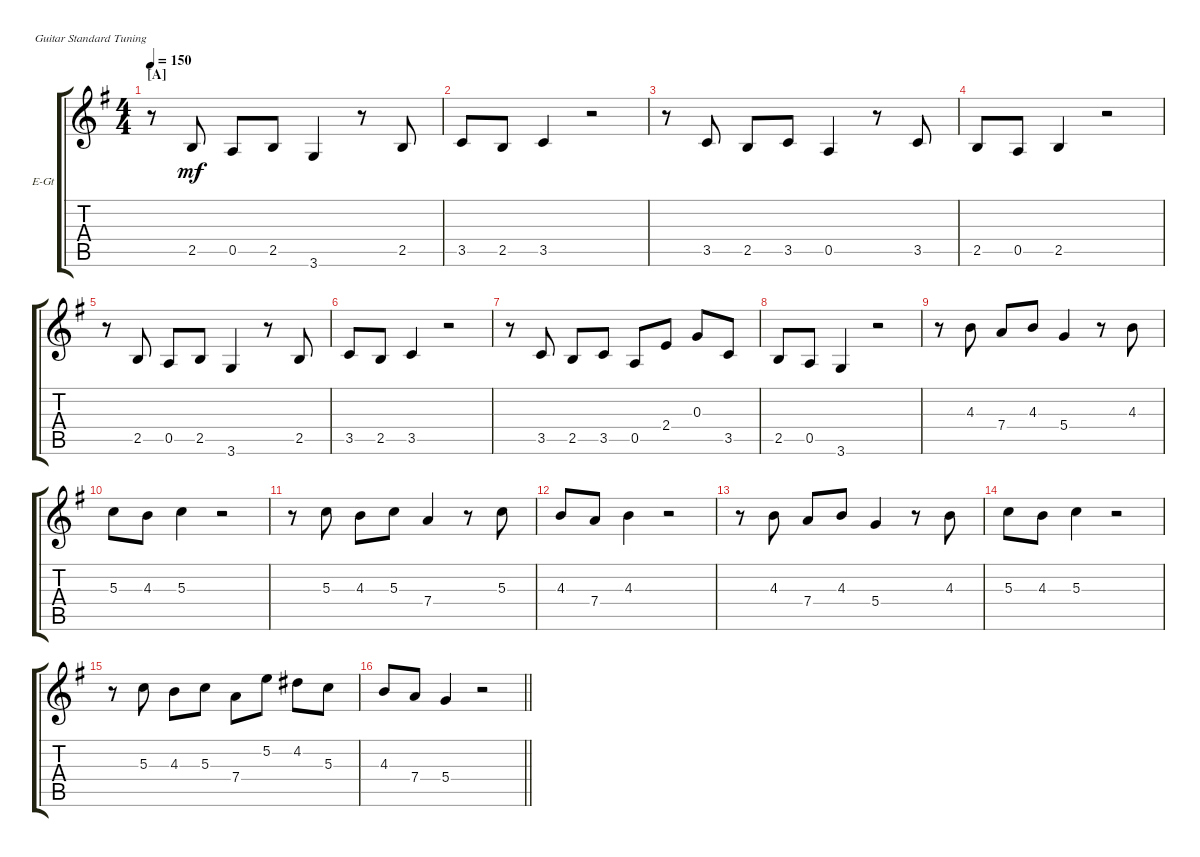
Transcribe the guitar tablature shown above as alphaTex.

\defaultSystemsLayout 4
\bracketExtendMode groupsimilarinstruments
\firstSystemTrackNameOrientation horizontal
\otherSystemsTrackNameOrientation horizontal
\track ("Electric Guitar" "E-Gt") {instrument overdrivenguitar}
\staff {score tabs}
\tuning (E4 B3 G3 D3 A2 E2)
\ts (4 4)
\section ("A" "")
\tempo 150
\clef g2
\scale
0.333333
\ks g
r.8{dy mf} 2.5.8 0.5.8 2.5.8 3.6.4 r.8 2.5.8 |
\scale
0.333333 3.5.8 2.5.8 3.5.4 r.2 |
\scale
0.333333 r.8 3.5.8 2.5.8 3.5.8 0.5.4 r.8 3.5.8 |
\scale
0.333333 2.5.8 0.5.8 2.5.4 r.2 |
\scale
0.333333 r.8 2.5.8 0.5.8 2.5.8 3.6.4 r.8 2.5.8 |
\scale
0.333333 3.5.8 2.5.8 3.5.4 r.2 |
\scale
0.333333 r.8 3.5.8 2.5.8 3.5.8 0.5.8 2.4.8 0.3.8 3.5.8 |
\scale
0.333333 2.5.8 0.5.8 3.6.4 r.2 |
\scale
0.333333 r.8 4.3.8 7.4.8 4.3.8 5.4.4 r.8 4.3.8 |
\scale
0.333333 5.3.8 4.3.8 5.3.4 r.2 |
\scale
0.333333 r.8 5.3.8 4.3.8 5.3.8 7.4.4 r.8 5.3.8 |
\scale
0.333333 4.3.8 7.4.8 4.3.4 r.2 |
\scale
0.333333 r.8 4.3.8 7.4.8 4.3.8 5.4.4 r.8 4.3.8 |
\scale
0.333333 5.3.8 4.3.8 5.3.4 r.2 |
\scale
0.333333 r.8 5.3.8 4.3.8 5.3.8 7.4.8 5.2.8 4.2.8 5.3.8 |
\scale
0.312821
\barLineRight lightlight
4.3.8 7.4.8 5.4.4 r.2
